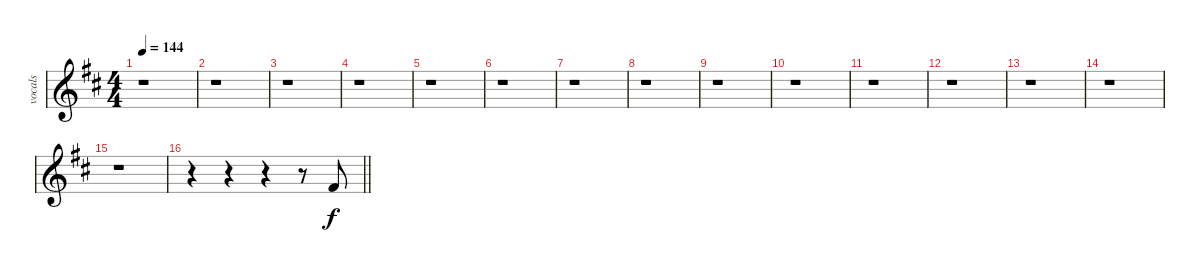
\track ("vocals" "vocals") {instrument flute}
\staff {score}
\tuning (E4 B3 G3 D3 A2 E2 B1) {hide}
\ts (4 4)
\tempo 144
\clef g2
\ks bminor
r.1{dy mf} |
r.1 |
r.1 |
r.1 |
r.1 |
r.1 |
r.1 |
r.1 |
r.1 |
r.1 |
r.1 |
r.1 |
r.1 |
r.1 |
r.1 |
\barLineRight lightlight
r.4 r.4 r.4 r.8 7.2.8{dy f}
